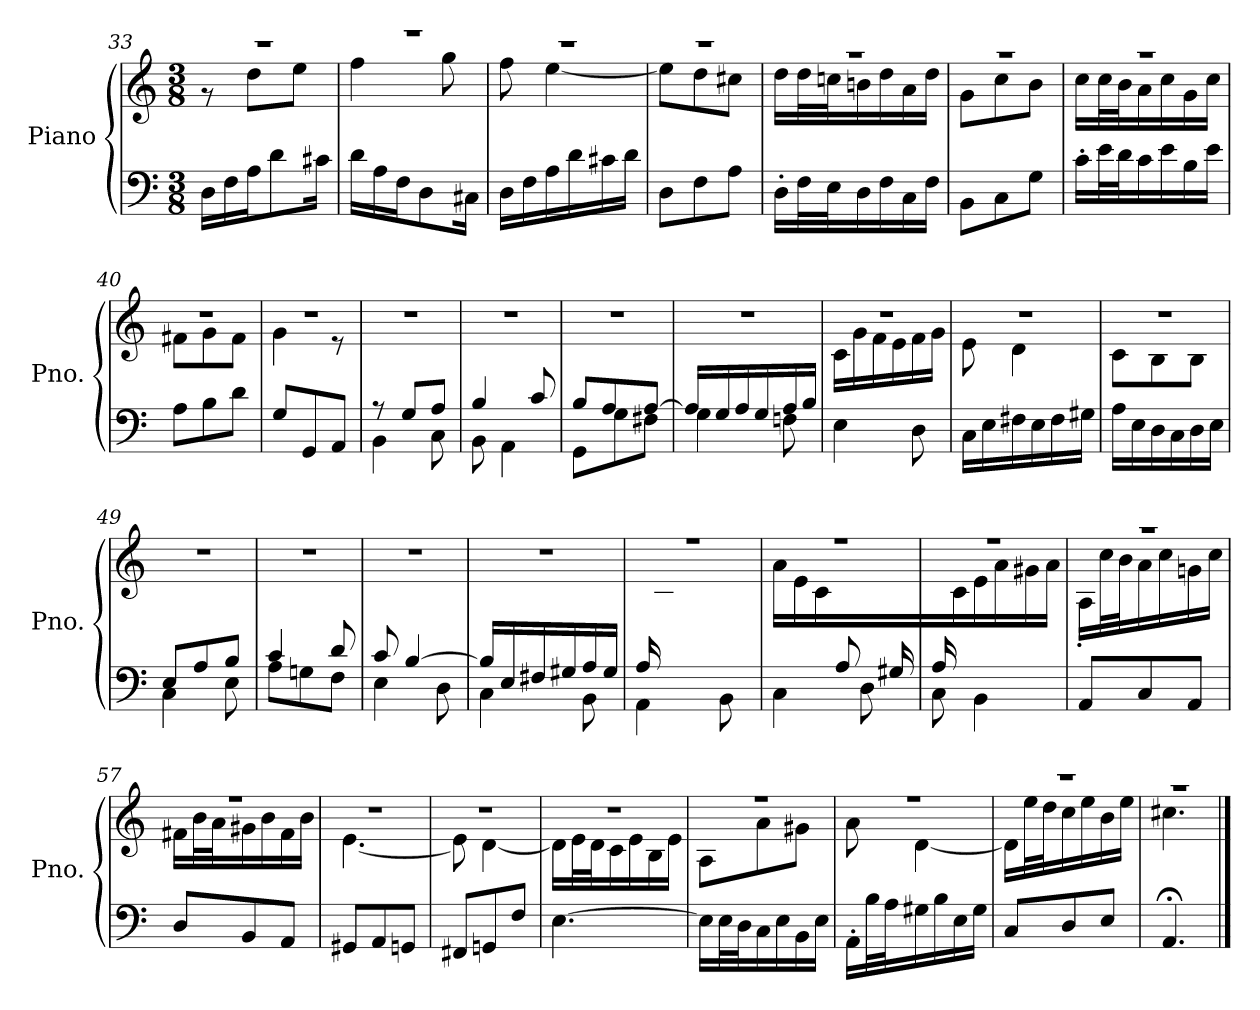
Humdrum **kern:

**kern	**kern
*part1	*part1
*staff2	*staff1
*I"Piano	*
*I'Pno.	*
!!LO:LB:g=z
*clefF4	*clefG2
*k[]	*k[]
*M3/8	*M3/8
=33	=33
*	*^
16D\LL	4.r	8r
16F\	.	.
16A\J	.	8dd\L
8d\	.	.
.	.	8ee\J
16c#X\Jk	.	.
=34	=34	=34
16d\LL	4.r	4ff\
16A\	.	.
16F\J	.	.
8D\	.	.
.	.	8gg\
16C#X\Jk	.	.
=35	=35	=35
16D\LL	4.r	8ff\
16F\	.	.
16A\	.	[4ee\
16d\	.	.
16c#X\	.	.
16d\JJ	.	.
=36	=36	=36
8D\L	4.r	8ee\L]
8F\	.	8dd\
8A\J	.	8cc#X\J
=37	=37	=37
16D'\LL	4.r	16dd\LL
32F\L	.	32dd\L
32E\J	.	32ccn\J
16D\	.	16bn\
16F\	.	16dd\
16C\	.	16a\
16F\JJ	.	16dd\JJ
=38	=38	=38
8BB\L	4.r	8g\L
8C\	.	8cc\
8G\J	.	8b\J
=39	=39	=39
16c'\LL	4.r	16cc\LL
32e\L	.	32cc\L
32d\J	.	32b\J
16c\	.	16a\
16e\	.	16cc\
16B\	.	16g\
16e\JJ	.	16cc\JJ
!!LO:PB:g=z	!!
=40	=40	=40
8A\L	4.r	8f#X\L
8B\	.	8g\
8d\J	.	8f#\J
=41	=41	=41
8G/L	4.r	4g\
8GG/	.	.
8AA/J	.	8r
*	*v	*v
=42	=42
*^	*
8r	4BB\	4.r
8G/L	.	.
8A/J	8C\	.
=43	=43	=43
4B/	8BB\	4.r
.	4AA\	.
8c/	.	.
=44	=44	=44
8B/L	8GG\L	4.r
8A/	8G\	.
[8A/J	8F#X\J	.
=45	=45	=45
16A/LL]	4G\	4.r
16G/	.	.
16A/	.	.
16G/	.	.
16A/	8Fn\	.
16B/JJ	.	.
*v	*v	*
=46	=46
*	*^
4E\	4.r	16c\LL
.	.	16g\
.	.	16f\
.	.	16e\
8D\	.	16f\
.	.	16g\JJ
=47	=47	=47
16C\LL	4.r	8e\
16E\	.	.
16F#X\	.	4d\
16E\	.	.
16F#\	.	.
16G#X\JJ	.	.
=48	=48	=48
16A\LL	4.r	8c\L
16E\	.	.
16D\	.	8B\
16C\	.	.
16D\	.	8B\J
16E\JJ	.	.
*	*v	*v
!!LO:LB:g=z
=49	=49
*^	*
8E/L	4C\	4.r
8A/	.	.
8B/J	8E\	.
=50	=50	=50
4c/	8A\L	4.r
.	8Gn\	.
8d/	8F\J	.
=51	=51	=51
8c/	4E\	4.r
[4B/	.	.
.	8D\	.
=52	=52	=52
16B/LL]	4C\	4.r
16E/	.	.
16F#X/	.	.
16G#X/	.	.
16A/	8BB\	.
16G#/JJ	.	.
=53	=53	=53
*	*	*^
16A/LL	4AA\	4.r	16ryy
4ryy	.	.	16c\
.	.	.	16e\J
.	.	.	8a\
.	8BB\	.	.
16ryy	.	.	16g#X\Jk
=54	=54	=54	=54
8.ryy	4C\	4.r	16a\LL
.	.	.	16e\
.	.	.	16c\J
8A/	.	.	8.ryy
.	8D\	.	.
16G#X/Jk	.	.	.
=55	=55	=55	=55
16A/LL	8C\	4.r	16ryy
4ryy	.	.	16c\
.	4BB\	.	16e\
.	.	.	16a\
.	.	.	16g#X\
16ryy	.	.	16a\JJ
*v	*v	*	*
=56	=56	=56
8AA/L	4.r	16A'\LL
.	.	32cc\L
.	.	32b\J
8C/	.	16a\
.	.	16cc\
8AA/J	.	16gn\
.	.	16cc\JJ
!!LO:LB:g=z	!!
=57	=57	=57
8D/L	4.r	16f#X\LL
.	.	32b\L
.	.	32a\J
8BB/	.	16g#X\
.	.	16b\
8AA/J	.	16f#\
.	.	16b\JJ
=58	=58	=58
8GG#X/L	4.r	[4.e\
8AA/	.	.
8GGn/J	.	.
=59	=59	=59
8FF#X/L	4.r	8e\]
8GGn/	.	[4d\
8F/J	.	.
=60	=60	=60
[4.E\	4.r	16d\LL]
.	.	32e\L
.	.	32d\J
.	.	16c\
.	.	16e\
.	.	16B\
.	.	16e\JJ
=61	=61	=61
16E\LL]	4.r	8A\L
32E\L	.	.
32D\J	.	.
16C\	.	8a\
16E\	.	.
16BB\	.	8g#X\J
16E\JJ	.	.
=62	=62	=62
16AA'\LL	4.r	8a\
32B\L	.	.
32A\J	.	.
16G#X\	.	[4d\
16B\	.	.
16E\	.	.
16G#\JJ	.	.
=63	=63	=63
8C/L	4.r	16d\LL]
.	.	32ee\L
.	.	32dd\J
8D/	.	16cc\
.	.	16ee\
8E/J	.	16b\
.	.	16ee\JJ
!!LO:LB:g=z	!!
=64	=64	=64
4.AA;/	4.r	4.cc#X\
*	*v	*v
==	==
*-	*-
